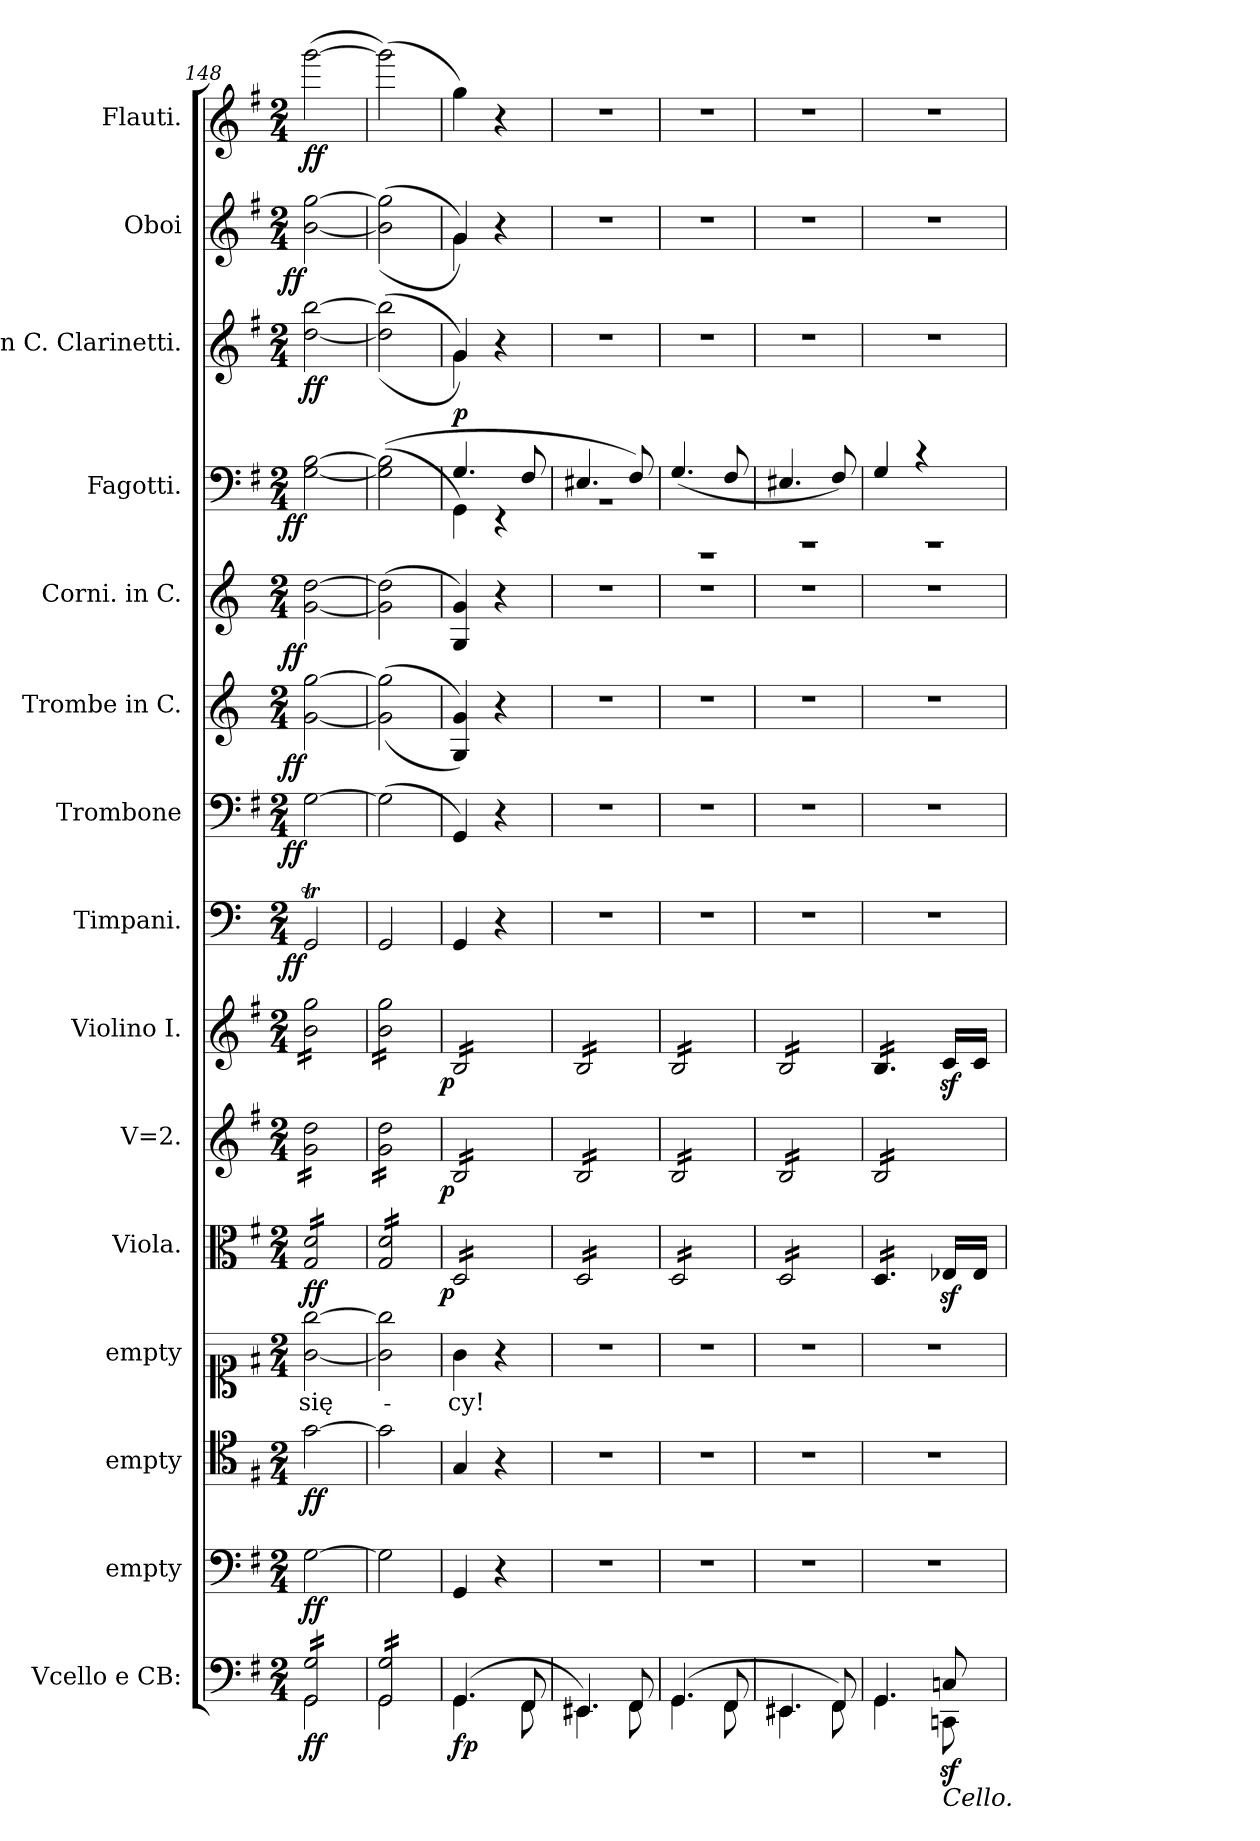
**kern	**dynam	**kern	**dynam	**kern	**dynam	**kern	**text	**dynam	**kern	**dynam	**kern	**dynam	**kern	**dynam	**kern	**dynam	**kern	**dynam	**kern	**dynam	**kern	**dynam	**kern	**dynam	**kern	**dynam	**kern	**dynam	**kern	**dynam
*part15	*part15	*part14	*part14	*part13	*part13	*part12	*part12	*part12	*part11	*part11	*part10	*part10	*part9	*part9	*part8	*part8	*part7	*part7	*part6	*part6	*part5	*part5	*part4	*part4	*part3	*part3	*part2	*part2	*part1	*part1
*staff15	*staff15	*staff14	*staff14	*staff13	*staff13	*staff12	*staff12	*staff12	*staff11	*staff11	*staff10	*staff10	*staff9	*staff9	*staff8	*staff8	*staff7	*staff7	*staff6	*staff6	*staff5	*staff5	*staff4	*staff4	*staff3	*staff3	*staff2	*staff2	*staff1	*staff1
*I"Vcello e CB:	*	*I"empty	*	*I"empty	*	*I"empty	*	*	*I"Viola.	*	*I"V=2.	*	*I"Violino I.	*	*I"Timpani.	*	*I"Trombone	*	*I"Trombe in C.	*	*I"Corni. in C.	*	*I"Fagotti.	*	*I"in C. Clarinetti.	*	*I"Oboi	*	*I"Flauti.	*
*I'Cb	*	*	*	*	*	*	*	*	*I'Vla	*	*	*	*I'Vln	*	*I'Timp	*	*I'Trb	*	*	*	*	*	*	*	*I'Cl	*	*I'Ob	*	*I'Fl	*
*clefF4	*	*clefF4	*	*clefC4	*	*clefC1	*	*	*clefC3	*	*clefG2	*	*clefG2	*	*clefF4	*	*clefF4	*	*clefG2	*	*clefG2	*	*clefF4	*	*clefG2	*	*clefG2	*	*clefG2	*
*k[f#]	*	*k[f#]	*	*k[f#]	*	*k[f#]	*	*	*k[f#]	*	*k[f#]	*	*k[f#]	*	*k[]	*	*k[f#]	*	*k[]	*	*k[]	*	*k[f#]	*	*k[f#]	*	*k[f#]	*	*k[f#]	*
*M2/4	*	*M2/4	*	*M2/4	*	*M2/4	*	*	*M2/4	*	*M2/4	*	*M2/4	*	*M2/4	*	*M2/4	*	*M2/4	*	*M2/4	*	*M2/4	*	*M2/4	*	*M2/4	*	*M2/4	*
=148	=148	=148	=148	=148	=148	=148	=148	=148	=148	=148	=148	=148	=148	=148	=148	=148	=148	=148	=148	=148	=148	=148	=148	=148	=148	=148	=148	=148	=148	=148
*^	*	*	*	*	*	*	*	*	*	*	*	*	*	*	*	*	*	*	*	*	*	*	*	*	*	*	*	*	*	*
!	!	!	!	!LO:DY:b	!	!LO:DY:b	!	!	!LO:DY:b	!	!	!	!	!	!	!	!LO:DY:rj	!	!LO:DY:rj	!	!LO:DY:rj	!	!LO:DY:rj	!	!LO:DY:rj	!	!	!	!LO:DY:rj	!	!
*tremolo	*	*	*	*	*	*	*	*	*	*	*	*	*	*	*	*	*	*	*	*	*	*	*	*	*	*	*	*	*	*	*
*	*	*	*	*	*	*	*	*	*	*tremolo	*	*	*	*	*	*	*	*	*	*	*	*	*	*	*	*	*	*	*	*	*
*	*	*	*	*	*	*	*	*	*	*	*	*tremolo	*	*	*	*	*	*	*	*	*	*	*	*	*	*	*	*	*	*	*
*	*	*	*	*	*	*	*	*	*	*	*	*	*	*tremolo	*	*	*	*	*	*	*	*	*	*	*	*	*	*	*	*	*
16GG/ 16G/LL	2GG\	ff	[2G\	ff	[2g\	ff	[2g\ [2gg\	-się-	ff	16G/ 16d/LL	.	16g\ 16dd\LL	.	16b\ 16gg\LL	.	2GGT/	ff	[2G\	ff	[2g\ [2gg\	ff	[2g\ [2dd\	ff	[2G\ [2B\	ff	[2dd\ [2bb\	ff	[2b\ [2gg\	ff	([2ggg\	ff
16GG/ 16G/	.	.	.	.	.	.	.	.	.	16G/ 16d/	.	16g\ 16dd\	.	16b\ 16gg\	.	.	.	.	.	.	.	.	.	.	.	.	.	.	.	.	.
16GG/ 16G/	.	.	.	.	.	.	.	.	.	16G/ 16d/	.	16g\ 16dd\	.	16b\ 16gg\	.	.	.	.	.	.	.	.	.	.	.	.	.	.	.	.	.
16GG/ 16G/	.	.	.	.	.	.	.	.	.	16G/ 16d/	.	16g\ 16dd\	.	16b\ 16gg\	.	.	.	.	.	.	.	.	.	.	.	.	.	.	.	.	.
16GG/ 16G/	.	.	.	.	.	.	.	.	.	16G/ 16d/	.	16g\ 16dd\	.	16b\ 16gg\	.	.	.	.	.	.	.	.	.	.	.	.	.	.	.	.	.
16GG/ 16G/	.	.	.	.	.	.	.	.	.	16G/ 16d/	.	16g\ 16dd\	.	16b\ 16gg\	.	.	.	.	.	.	.	.	.	.	.	.	.	.	.	.	.
16GG/ 16G/	.	.	.	.	.	.	.	.	.	16G/ 16d/	.	16g\ 16dd\	.	16b\ 16gg\	.	.	.	.	.	.	.	.	.	.	.	.	.	.	.	.	.
16GG/ 16G/JJ	.	.	.	.	.	.	.	.	.	16G/ 16d/JJ	.	16g\ 16dd\JJ	.	16b\ 16gg\JJ	.	.	.	.	.	.	.	.	.	.	.	.	.	.	.	.	.
=149	=149	=149	=149	=149	=149	=149	=149	=149	=149	=149	=149	=149	=149	=149	=149	=149	=149	=149	=149	=149	=149	=149	=149	=149	=149	=149	=149	=149	=149	=149	=149
16GG/ 16G/LL	2GG\	.	2G\]	.	2g\]	.	2g]\ 2gg]\	.	.	16G/ 16d/LL	.	16g\ 16dd\LL	.	16b\ 16gg\LL	.	2GGTTT/	.	(2G\]	.	(<(>2g]\ 2gg]\	.	(2g]\ 2dd]\	.	(<(>2G]\ 2B]\	.	(<(>2dd]\ 2bb]\	.	(<(>2b]\ 2gg]\	.	(2ggg\])	.
16GG/ 16G/	.	.	.	.	.	.	.	.	.	16G/ 16d/	.	16g\ 16dd\	.	16b\ 16gg\	.	.	.	.	.	.	.	.	.	.	.	.	.	.	.	.	.
16GG/ 16G/	.	.	.	.	.	.	.	.	.	16G/ 16d/	.	16g\ 16dd\	.	16b\ 16gg\	.	.	.	.	.	.	.	.	.	.	.	.	.	.	.	.	.
16GG/ 16G/	.	.	.	.	.	.	.	.	.	16G/ 16d/	.	16g\ 16dd\	.	16b\ 16gg\	.	.	.	.	.	.	.	.	.	.	.	.	.	.	.	.	.
16GG/ 16G/	.	.	.	.	.	.	.	.	.	16G/ 16d/	.	16g\ 16dd\	.	16b\ 16gg\	.	.	.	.	.	.	.	.	.	.	.	.	.	.	.	.	.
16GG/ 16G/	.	.	.	.	.	.	.	.	.	16G/ 16d/	.	16g\ 16dd\	.	16b\ 16gg\	.	.	.	.	.	.	.	.	.	.	.	.	.	.	.	.	.
16GG/ 16G/	.	.	.	.	.	.	.	.	.	16G/ 16d/	.	16g\ 16dd\	.	16b\ 16gg\	.	.	.	.	.	.	.	.	.	.	.	.	.	.	.	.	.
16GG/ 16G/JJ	.	.	.	.	.	.	.	.	.	16G/ 16d/JJ	.	16g\ 16dd\JJ	.	16b\ 16gg\JJ	.	.	.	.	.	.	.	.	.	.	.	.	.	.	.	.	.
*Xtremolo	*	*	*	*	*	*	*	*	*	*	*	*	*	*	*	*	*	*	*	*	*	*	*	*	*	*	*	*	*	*	*
=150	=150	=150	=150	=150	=150	=150	=150	=150	=150	=150	=150	=150	=150	=150	=150	=150	=150	=150	=150	=150	=150	=150	=150	=150	=150	=150	=150	=150	=150	=150	=150
*	*	*	*	*	*	*	*	*	*	*	*	*	*	*	*	*	*	*	*	*	*	*	*	*^	*	*^	*	*^	*	*	*
!	!	!	!	!	!	!	!	!	!	!	!LO:DY:rj	!	!LO:DY:rj	!	!LO:DY:rj	!	!	!	!	!	!	!	!	!	!	!LO:DY:a	!	!	!	!	!	!	!	!
(4.GG/	4.GG\	fp	4GG/	.	4G/	.	4g\	-cy!	.	16D/LL	p	16B/LL	p	16B/LL	p	4GG/	.	4GG/)	.	4G/ 4g/))	.	4G/ 4g/)	.	(<4.G/	4GG\))	p	4g/))	4g\	.	4g/))	4g\	.	4gg\)	.
.	.	.	.	.	.	.	.	.	.	16D/	.	16B/	.	16B/	.	.	.	.	.	.	.	.	.	.	.	.	.	.	.	.	.	.	.	.
.	.	.	.	.	.	.	.	.	.	16D/	.	16B/	.	16B/	.	.	.	.	.	.	.	.	.	.	.	.	.	.	.	.	.	.	.	.
.	.	.	.	.	.	.	.	.	.	16D/	.	16B/	.	16B/	.	.	.	.	.	.	.	.	.	.	.	.	.	.	.	.	.	.	.	.
.	.	.	4r	.	4r	.	4r	.	.	16D/	.	16B/	.	16B/	.	4r	.	4r	.	4r	.	4r	.	.	4r	.	4r	4ryy	.	4r	4ryy	.	4r	.
.	.	.	.	.	.	.	.	.	.	16D/	.	16B/	.	16B/	.	.	.	.	.	.	.	.	.	.	.	.	.	.	.	.	.	.	.	.
8FF#/	8FF#\	.	.	.	.	.	.	.	.	16D/	.	16B/	.	16B/	.	.	.	.	.	.	.	.	.	8F#/	.	.	.	.	.	.	.	.	.	.
.	.	.	.	.	.	.	.	.	.	16D/JJ	.	16B/JJ	.	16B/JJ	.	.	.	.	.	.	.	.	.	.	.	.	.	.	.	.	.	.	.	.
*	*	*	*	*	*	*	*	*	*	*	*	*	*	*	*	*	*	*	*	*	*	*	*	*	*	*	*v	*v	*	*	*	*	*	*
*	*	*	*	*	*	*	*	*	*	*	*	*	*	*	*	*	*	*	*	*	*	*	*	*	*	*	*	*	*v	*v	*	*	*
=151	=151	=151	=151	=151	=151	=151	=151	=151	=151	=151	=151	=151	=151	=151	=151	=151	=151	=151	=151	=151	=151	=151	=151	=151	=151	=151	=151	=151	=151	=151	=151	=151
4.EE#X/)	4.EE#X\	.	2r	.	2r	.	2r	.	.	16D/LL	.	16B/LL	.	16B/LL	.	2r	.	2r	.	2r	.	2r	.	4.E#X/	2r	.	2r	.	2r	.	2r	.
.	.	.	.	.	.	.	.	.	.	16D/	.	16B/	.	16B/	.	.	.	.	.	.	.	.	.	.	.	.	.	.	.	.	.	.
.	.	.	.	.	.	.	.	.	.	16D/	.	16B/	.	16B/	.	.	.	.	.	.	.	.	.	.	.	.	.	.	.	.	.	.
.	.	.	.	.	.	.	.	.	.	16D/	.	16B/	.	16B/	.	.	.	.	.	.	.	.	.	.	.	.	.	.	.	.	.	.
.	.	.	.	.	.	.	.	.	.	16D/	.	16B/	.	16B/	.	.	.	.	.	.	.	.	.	.	.	.	.	.	.	.	.	.
.	.	.	.	.	.	.	.	.	.	16D/	.	16B/	.	16B/	.	.	.	.	.	.	.	.	.	.	.	.	.	.	.	.	.	.
8FF#/	8FF#\	.	.	.	.	.	.	.	.	16D/	.	16B/	.	16B/	.	.	.	.	.	.	.	.	.	8F#/)	.	.	.	.	.	.	.	.
.	.	.	.	.	.	.	.	.	.	16D/JJ	.	16B/JJ	.	16B/JJ	.	.	.	.	.	.	.	.	.	.	.	.	.	.	.	.	.	.
=152	=152	=152	=152	=152	=152	=152	=152	=152	=152	=152	=152	=152	=152	=152	=152	=152	=152	=152	=152	=152	=152	=152	=152	=152	=152	=152	=152	=152	=152	=152	=152	=152
(4.GG/	4.GG\	.	2r	.	2r	.	2r	.	.	16D/LL	.	16B/LL	.	16B/LL	.	2r	.	2r	.	2r	.	2r	.	2rFFF	(4.G/	.	2r	.	2r	.	2r	.
.	.	.	.	.	.	.	.	.	.	16D/	.	16B/	.	16B/	.	.	.	.	.	.	.	.	.	.	.	.	.	.	.	.	.	.
.	.	.	.	.	.	.	.	.	.	16D/	.	16B/	.	16B/	.	.	.	.	.	.	.	.	.	.	.	.	.	.	.	.	.	.
.	.	.	.	.	.	.	.	.	.	16D/	.	16B/	.	16B/	.	.	.	.	.	.	.	.	.	.	.	.	.	.	.	.	.	.
.	.	.	.	.	.	.	.	.	.	16D/	.	16B/	.	16B/	.	.	.	.	.	.	.	.	.	.	.	.	.	.	.	.	.	.
.	.	.	.	.	.	.	.	.	.	16D/	.	16B/	.	16B/	.	.	.	.	.	.	.	.	.	.	.	.	.	.	.	.	.	.
8FF#/	8FF#\	.	.	.	.	.	.	.	.	16D/	.	16B/	.	16B/	.	.	.	.	.	.	.	.	.	.	8F#/	.	.	.	.	.	.	.
.	.	.	.	.	.	.	.	.	.	16D/JJ	.	16B/JJ	.	16B/JJ	.	.	.	.	.	.	.	.	.	.	.	.	.	.	.	.	.	.
=153	=153	=153	=153	=153	=153	=153	=153	=153	=153	=153	=153	=153	=153	=153	=153	=153	=153	=153	=153	=153	=153	=153	=153	=153	=153	=153	=153	=153	=153	=153	=153	=153
4.EE#X/	4.EE#X\	.	2r	.	2r	.	2r	.	.	16D/LL	.	16B/LL	.	16B/LL	.	2r	.	2r	.	2r	.	2r	.	2rAAA	4.E#X/	.	2r	.	2r	.	2r	.
.	.	.	.	.	.	.	.	.	.	16D/	.	16B/	.	16B/	.	.	.	.	.	.	.	.	.	.	.	.	.	.	.	.	.	.
.	.	.	.	.	.	.	.	.	.	16D/	.	16B/	.	16B/	.	.	.	.	.	.	.	.	.	.	.	.	.	.	.	.	.	.
.	.	.	.	.	.	.	.	.	.	16D/	.	16B/	.	16B/	.	.	.	.	.	.	.	.	.	.	.	.	.	.	.	.	.	.
.	.	.	.	.	.	.	.	.	.	16D/	.	16B/	.	16B/	.	.	.	.	.	.	.	.	.	.	.	.	.	.	.	.	.	.
.	.	.	.	.	.	.	.	.	.	16D/	.	16B/	.	16B/	.	.	.	.	.	.	.	.	.	.	.	.	.	.	.	.	.	.
8FF#/)	8FF#\	.	.	.	.	.	.	.	.	16D/	.	16B/	.	16B/	.	.	.	.	.	.	.	.	.	.	8F#/)	.	.	.	.	.	.	.
.	.	.	.	.	.	.	.	.	.	16D/JJ	.	16B/JJ	.	16B/JJ	.	.	.	.	.	.	.	.	.	.	.	.	.	.	.	.	.	.
=154	=154	=154	=154	=154	=154	=154	=154	=154	=154	=154	=154	=154	=154	=154	=154	=154	=154	=154	=154	=154	=154	=154	=154	=154	=154	=154	=154	=154	=154	=154	=154	=154
4.GG/	4.GG\	.	2r	.	2r	.	2r	.	.	16D/LL	.	16B/LL	.	16B/LL	.	2r	.	2r	.	2r	.	2r	.	2rAAA	4G/	.	2r	.	2r	.	2r	.
.	.	.	.	.	.	.	.	.	.	16D/	.	16B/	.	16B/	.	.	.	.	.	.	.	.	.	.	.	.	.	.	.	.	.	.
.	.	.	.	.	.	.	.	.	.	16D/	.	16B/	.	16B/	.	.	.	.	.	.	.	.	.	.	.	.	.	.	.	.	.	.
.	.	.	.	.	.	.	.	.	.	16D/	.	16B/	.	16B/	.	.	.	.	.	.	.	.	.	.	.	.	.	.	.	.	.	.
.	.	.	.	.	.	.	.	.	.	16D/	.	16B/	.	16B/	.	.	.	.	.	.	.	.	.	.	4rc	.	.	.	.	.	.	.
.	.	.	.	.	.	.	.	.	.	16D/JJ	.	16B/	.	16B/JJ	.	.	.	.	.	.	.	.	.	.	.	.	.	.	.	.	.	.
*	*	*	*	*	*	*	*	*	*	*	*	*	*	*Xtremolo	*	*	*	*	*	*	*	*	*	*	*	*	*	*	*	*	*	*
*	*	*	*	*	*	*	*	*	*	*Xtremolo	*	*	*	*	*	*	*	*	*	*	*	*	*	*	*	*	*	*	*	*	*	*
!LO:TX:b:i:t=Cello.	!	!	!	!	!	!	!	!	!	!	!	!	!	!	!	!	!	!	!	!	!	!	!	!	!	!	!	!	!	!	!	!
8Cn/	8CCnz>\	.	.	.	.	.	.	.	.	16E-Xz/LL	.	16B/	.	16cz/LL	.	.	.	.	.	.	.	.	.	.	.	.	.	.	.	.	.	.
.	.	.	.	.	.	.	.	.	.	16E-/JJ	.	16B/JJ	.	16c/JJ	.	.	.	.	.	.	.	.	.	.	.	.	.	.	.	.	.	.
*	*	*	*	*	*	*	*	*	*	*	*	*Xtremolo	*	*	*	*	*	*	*	*	*	*	*	*	*	*	*	*	*	*	*	*
*v	*v	*	*	*	*	*	*	*	*	*	*	*	*	*	*	*	*	*	*	*	*	*	*	*v	*v	*	*	*	*	*	*	*
=	=	=	=	=	=	=	=	=	=	=	=	=	=	=	=	=	=	=	=	=	=	=	=	=	=	=	=	=	=	=
*-	*-	*-	*-	*-	*-	*-	*-	*-	*-	*-	*-	*-	*-	*-	*-	*-	*-	*-	*-	*-	*-	*-	*-	*-	*-	*-	*-	*-	*-	*-
